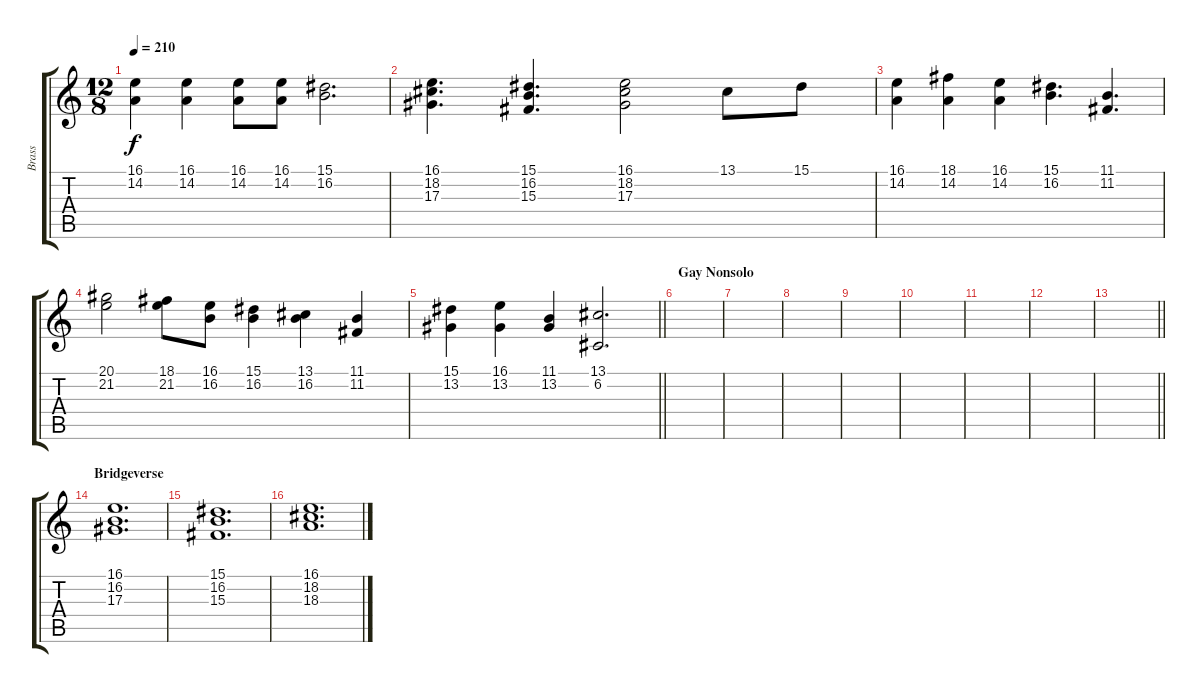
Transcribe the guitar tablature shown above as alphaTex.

\track ("Brass" "Brass") {instrument brasssection}
\staff {score tabs}
\tuning (C4 G3 Eb3 Bb2 F2 C2) {hide}
\ts (12 8)
\tempo 210
\clef g2
\ks c
(16.1 14.2).4{dy f} (16.1 14.2).4 (16.1 14.2).8 (16.1 14.2).8 (15.1 16.2).2{d} |
(16.1 18.2 17.3).4{d} (15.1 16.2 15.3).4{d} (16.1 18.2 17.3).2 13.1.8 15.1.8 |
(16.1 14.2).4 (18.1 14.2).4 (16.1 14.2).4 (15.1 16.2).4{d} (11.1 11.2).4{d} |
(20.1 21.2).2 (18.1 21.2).8 (16.1 16.2).8 (15.1 16.2).4 (13.1 16.2).4 (11.1 11.2).4 |
\barLineRight lightlight
(15.1 13.2).4 (16.1 13.2).4 (11.1 13.2).4 (13.1 6.2).2{d} |
\section ("" "Gay Nonsolo")
|
|
|
|
|
|
|
\barLineRight lightlight
|
\section ("" "Bridgeverse")
(16.1 16.2 17.3).1{d} |
(15.1 16.2 15.3).1{d} |
(16.1 18.2 18.3).1{d}
